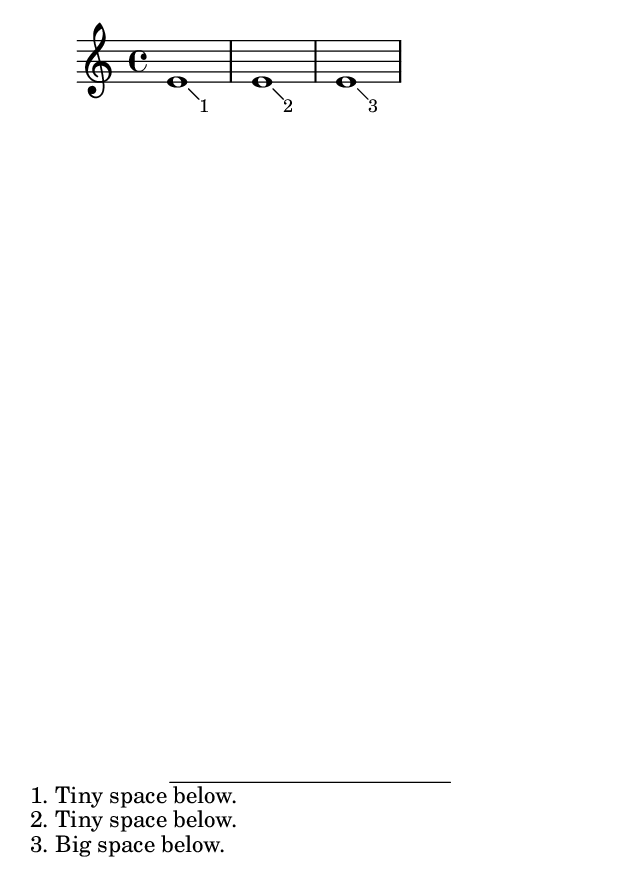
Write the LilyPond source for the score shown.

\version "2.14.0"
\header {
  texidoc = "The padding between a footnote and the footer can be tweaked."
}

#(set-default-paper-size "a6")

\book {

  \relative c' {
    \footnoteGrob #'NoteHead
                  #'(1 . -1)
                  \markup { \tiny 1 }
                  \markup { 1. Tiny space below. }
    e1

    \footnoteGrob #'NoteHead
                  #'(1 . -1)
                  \markup { \tiny 2 }
                  \markup { 2. Tiny space below. }
    e1

    \footnoteGrob #'NoteHead
                  #'(1 . -1)
                  \markup { \tiny 3 }
                  \markup { 3. Big space below. }
    e1
}}
